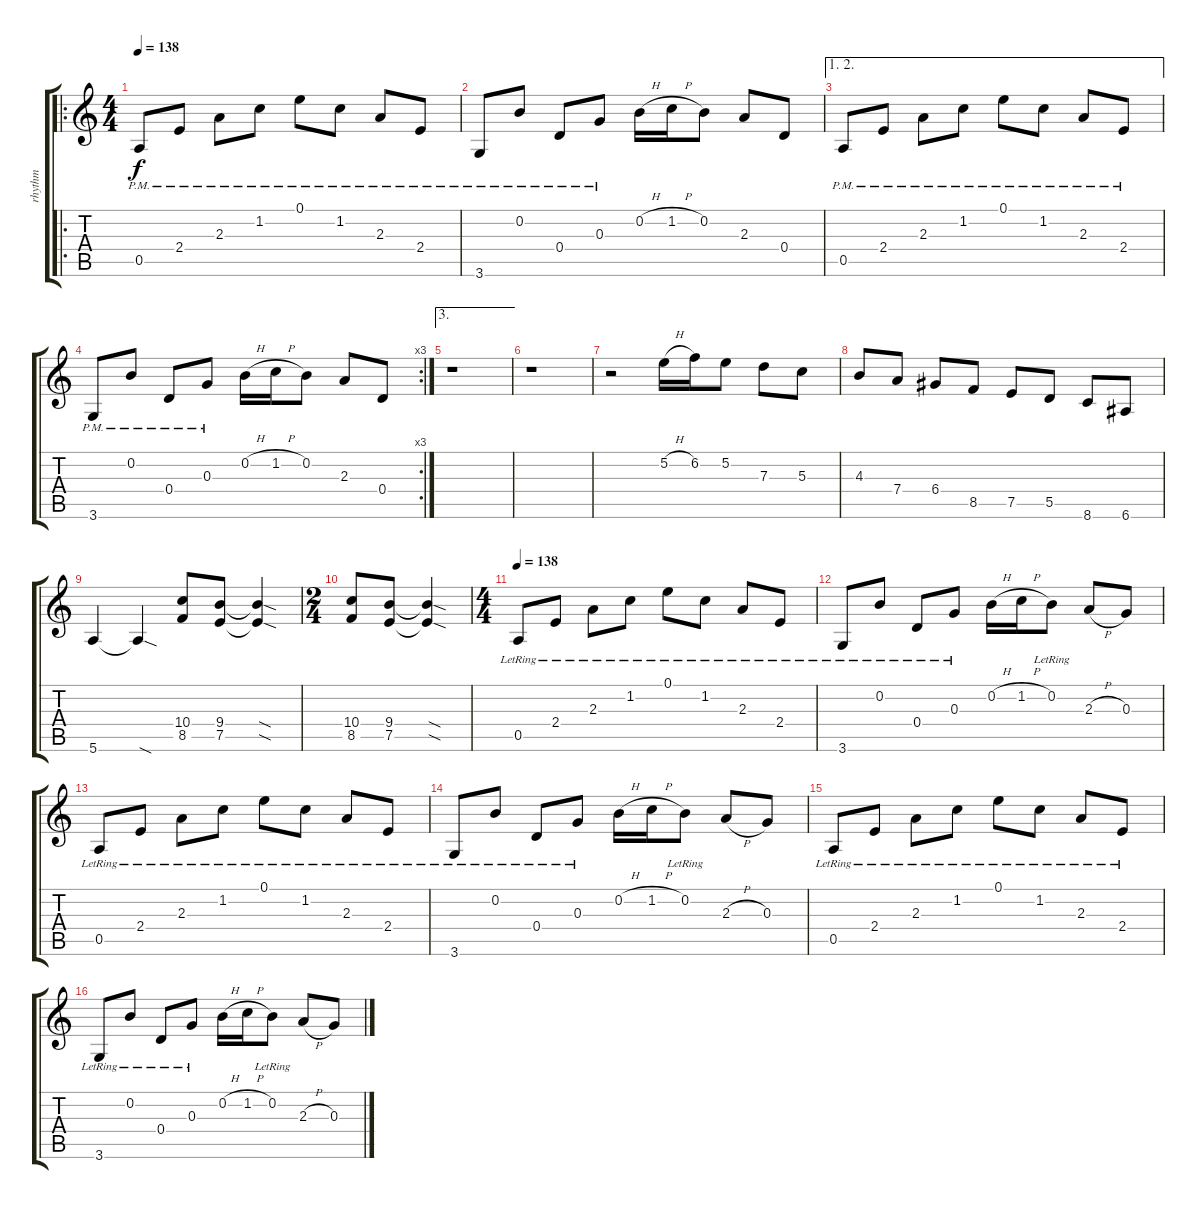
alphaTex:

\track ("rhythm" "rhythm") {instrument distortionguitar}
\staff {score tabs}
\tuning (E4 B3 G3 D3 A2 E2) {hide}
\ro
\ts (4 4)
\tempo 138
\clef g2
\ks c
0.5{pm}.8{dy f} 2.4{pm}.8 2.3{pm}.8 1.2{pm}.8 0.1{pm}.8 1.2{pm}.8 2.3{pm}.8 2.4{pm}.8 |
3.6{pm}.8 0.2{pm}.8 0.4{pm}.8 0.3{pm}.8 0.2{h}.16 1.2{h}.16 0.2.8 2.3.8 0.4.8 |
\ae (1 2)
0.5{pm}.8 2.4{pm}.8 2.3{pm}.8 1.2{pm}.8 0.1{pm}.8 1.2{pm}.8 2.3{pm}.8 2.4{pm}.8 |
\rc 3
3.6{pm}.8 0.2{pm}.8 0.4{pm}.8 0.3{pm}.8 0.2{h}.16 1.2{h}.16 0.2.8 2.3.8 0.4.8 |
\ae 3
r.1 |
r.1 |
r.2 5.2{h}.16 6.2.16 5.2.8 7.3.8 5.3.8 |
4.3.8 7.4.8 6.4.8 8.5.8 7.5.8 5.5.8 8.6.8 6.6.8 |
5.6.4 5.6{sod t}.4 (10.4 8.5).8 (9.4 7.5).8 (9.4{sod t} 7.5{sod t}).4 |
\ts (2 4)
(10.4 8.5).8 (9.4 7.5).8 (9.4{sod t} 7.5{sod t}).4 |
\ts (4 4)
\tempo 138
0.5{lr}.8{instrument electricguitarclean} 2.4{lr}.8 2.3{lr}.8 1.2{lr}.8 0.1{lr}.8 1.2{lr}.8 2.3{lr}.8 2.4{lr}.8 |
3.6{lr}.8 0.2{lr}.8 0.4{lr}.8 0.3{lr}.8 0.2{h}.16 1.2{h}.16 0.2{lr}.8 2.3{h}.8 0.3.8 |
0.5{lr}.8 2.4{lr}.8 2.3{lr}.8 1.2{lr}.8 0.1{lr}.8 1.2{lr}.8 2.3{lr}.8 2.4{lr}.8 |
3.6{lr}.8 0.2{lr}.8 0.4{lr}.8 0.3{lr}.8 0.2{h}.16 1.2{h}.16 0.2{lr}.8 2.3{h}.8 0.3.8 |
0.5{lr}.8 2.4{lr}.8 2.3{lr}.8 1.2{lr}.8 0.1{lr}.8 1.2{lr}.8 2.3{lr}.8 2.4{lr}.8 |
3.6{lr}.8 0.2{lr}.8 0.4{lr}.8 0.3{lr}.8 0.2{h}.16 1.2{h}.16 0.2{lr}.8 2.3{h}.8 0.3.8
